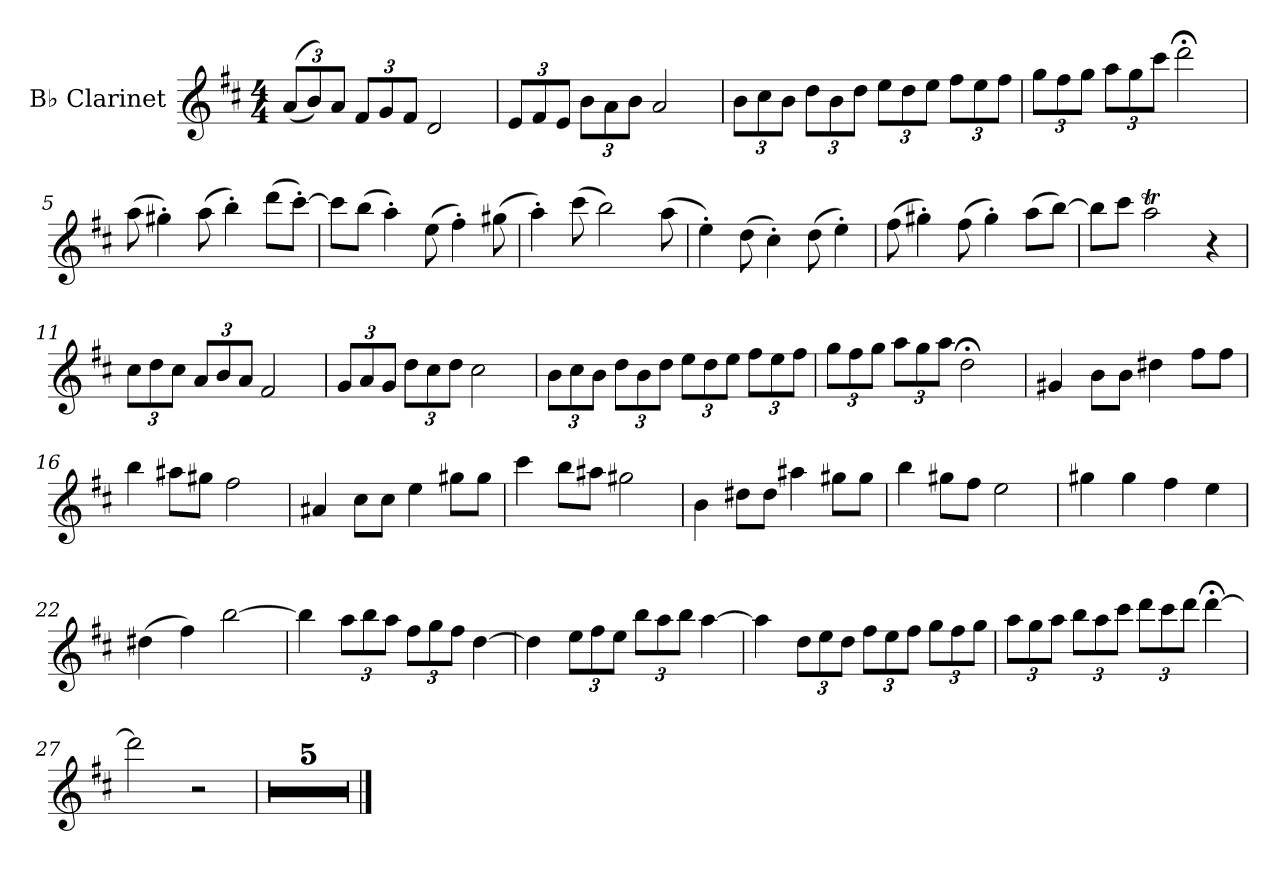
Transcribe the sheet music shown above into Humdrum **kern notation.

**kern
*part1
*staff1
*I"B♭ Clarinet
*I'B♭ Cl.
*clefG2
*ITrd1c2
*k[]
*C:
*M4/4
*Xbrackettup
=1
((12g/L
12a/))
12g/J
12e/L
12f/
12e/J
2c/
=2
12d/L
12e/
12d/J
12a\L
12g\
12a\J
2g/
=3
12a\L
12b\
12a\J
12cc\L
12a\
12cc\J
12dd\L
12cc\
12dd\J
12ee\L
12dd\
12ee\J
=4
12ff\L
12ee\
12ff\J
12gg\L
12ff\
12bb\J
2ccc;<\
!!LO:LB:g=z
=5
(8gg\
4ff#X'\)
(8gg\
4aa'\)
(8ccc\L
[8bb'\J)
=6
8bb\L]
(8aa\J
4gg'\)
(8dd\
4ee'\)
(8ff#X\
=7
4gg'\)
(8bb\
2aa\)
(8gg\
=8
4dd'\)
(8cc\
4b'\)
(8cc\
4dd'\)
=9
(8ee\
4ff#X'\)
(8ee\
4ff#'\)
(8gg\L
[8aa\J)
=10
8aa\L]
8bb\J
2ggT\
4r
!!LO:LB:g=z
=11
12b\L
12cc\
12b\J
12g/L
12a/
12g/J
2e/
=12
12f/L
12g/
12f/J
12cc\L
12b\
12cc\J
2b\
=13
12a\L
12b\
12a\J
12cc\L
12a\
12cc\J
12dd\L
12cc\
12dd\J
12ee\L
12dd\
12ee\J
=14
12ff\L
12ee\
12ff\J
12gg\L
12ff\
12gg\J
2cc;<\
!!LO:LB:g=z
=15
4f#X/
8a\L
8a\J
4cc#X\
8ee\L
8ee\J
=16
4aa\
8gg#X\L
8ff#X\J
2ee\
=17
4g#X/
8b\L
8b\J
4dd\
8ff#X\L
8ff#\J
=18
4bb\
8aa\L
8gg#X\J
2ff#X\
=19
4a\
8cc#X\L
8cc#\J
4gg#X\
8ff#X\L
8ff#\J
!!LO:LB:g=z
=20
4aa\
8ff#X\L
8ee\J
2dd\
=21
4ff#X\
4ff#\
4ee\
4dd\
=22
(4cc#X\
4ee\)
[2aa\
=23
4aa\]
12gg\L
12aa\
12gg\J
12ee\L
12ff\
12ee\J
[4cc\
=24
4cc\]
12dd\L
12ee\
12dd\J
12aa\L
12gg\
12aa\J
[4gg\
!!LO:LB:g=z
=25
4gg\]
12cc\L
12dd\
12cc\J
12ee\L
12dd\
12ee\J
12ff\L
12ee\
12ff\J
=26
12gg\L
12ff\
12gg\J
12aa\L
12gg\
12bb\J
12ccc\L
12bb\
12ccc\J
[4ccc;<\
=27
2ccc\]
2r
=28
1r
=29
1r
=30
1r
=31
1r
=32
1r
==
*-
